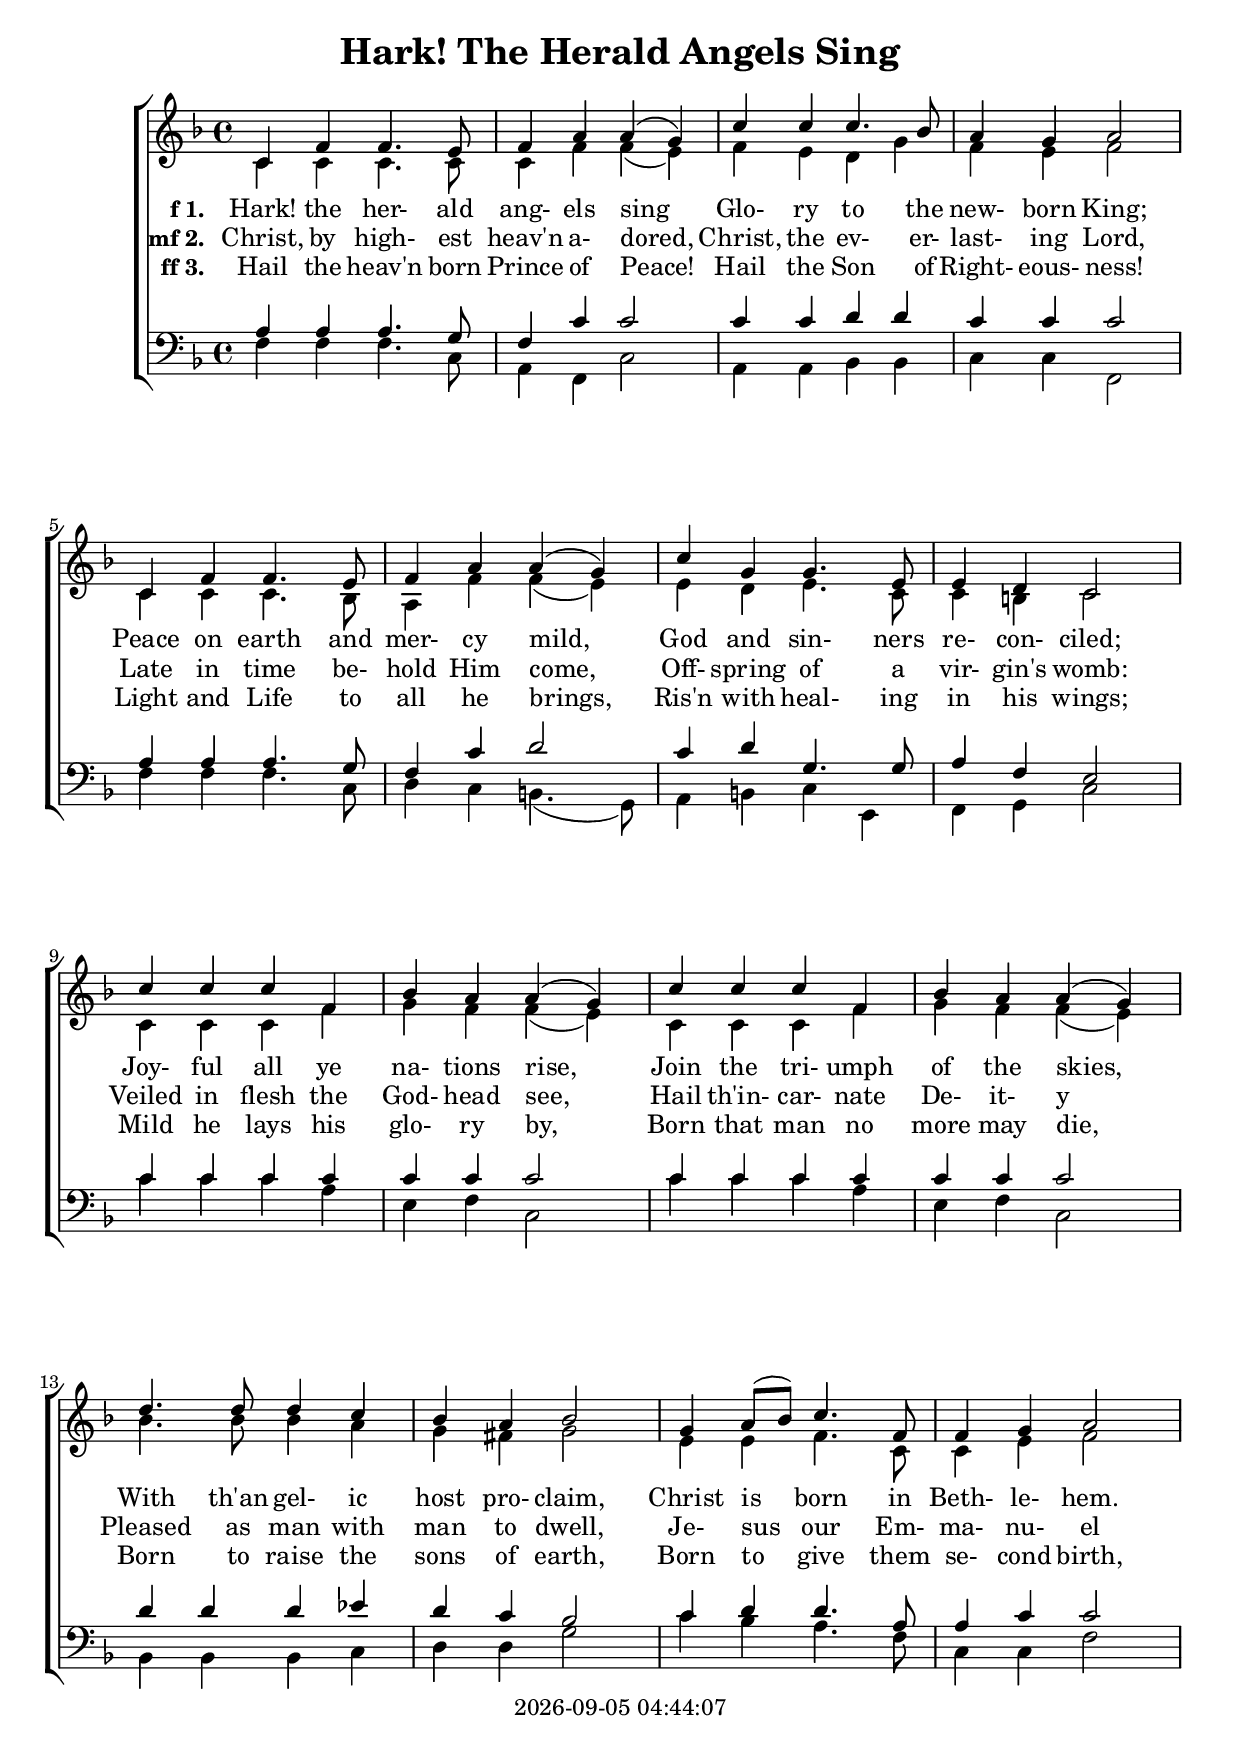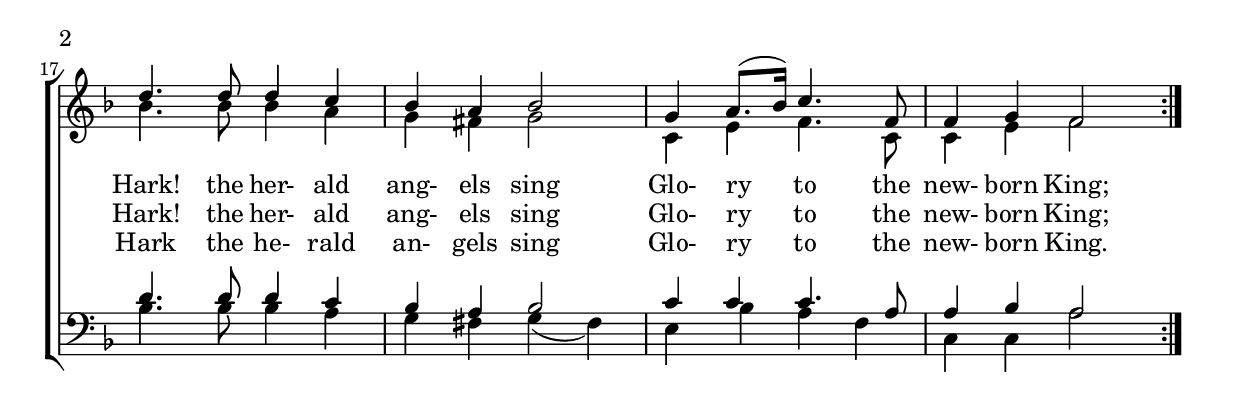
\version "2.13.53"

today = #(strftime "%Y-%m-%d %H:%M:%S" (localtime (current-time)))

\header{
    title = "Hark! The Herald Angels Sing"
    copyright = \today
}

global = \transpose g f {
  \time 4/4
  \key g \major
}

sopranomusic = \transpose g f \relative c' {
  \repeat volta 3 {
    d4 g g4. fis8 |
    g4 b b(a) |
    d d d4. c8 |
    b4 a b2 |
				%5
    d,4 g g4. fis8 |
    g4 b b(a) |
    d a a4. fis8 |
    fis4 e d2 |
    d'4 d d g, |
				%10
    c b b(a) |
    d d d g, |
    c b b(a) |
    e'4. e8 e4 d |
    c b c2 |
				%15
    a4 b8(c) d4. g,8 |
    g4 a b2 |
    e4. e8 e4 d |
    c b c2 |
    a4 b8.(c16) d4. g,8 |
				%20
    g4 a g2
  }
}

altomusic = \transpose g f \relative c' {
  \repeat volta 3 {
    d4 d d4. d8
    d4 g g(fis)
    g4 fis e a
    g fis g2
				% 5
    d4 d d4. c8
    b4 g' g(fis)
    fis4 e fis4. d8
    d4 cis4 d2
    d4 d d g
    a g g(fis)
    d d d g
    a g g(fis)
    c'4. c8 c4 b
    a gis a2
    fis4 fis g4. d8
    d4 fis g2
    c4. c8 c4 b
    a gis a2
    d,4 fis g4. d8
    d4 fis g2
  }
}

tenormusic = \transpose g f \relative c' {
  \repeat volta 3 {
    b4 b b4. a8
    g4 d' d2
    d4 d e e
    d d d2
    b4 b b4. a8
    g4 d' e2
    d4 e a,4. a8
    b4 g fis2
    d'4 d d d
    d d d2
    d4 d d d
    d d d2
    e4 e e f
    e d c2
    d4 e e4. b8
    b4 d d2
    e4. e8 e4 d
    c b c2
    d4 d d4. b8
    b4 c b2
  }
}

bassmusic = \transpose g f \relative c' {
  \repeat volta 3 {
    g4 g g4. d8
    b4 g d'2
    b4 b c c
    d d g,2
				% 5
    g'4 g g4. d8
    e4 d cis4.(a8)
    b4 cis d fis,
    g a d2
    d'4 d d b 
% 10
    fis g d2
    d'4 d d b
    fis4 g d2
    c4 c c d
    e e a2
% 15
    d4 c b4. g8 
    d4 d g2
    c4. c8 c4 b
    a gis a(gis)
    fis4 c' b g
% 20
    d d b'2
  }
}

verseone = \lyricmode {
  \set stanza = "f 1. "
  Hark! the her- ald ang- els sing
  Glo- ry to the new- born King;
  Peace on earth and mer- cy mild,
  God and sin- ners re- con- ciled;
  Joy- ful all ye na- tions rise,
  Join the tri- umph of the skies,
  With th'an gel- ic host pro- claim,
  Christ is born in Beth- le- hem.
  Hark! the her- ald ang- els sing
  Glo- ry to the new- born King;
}

Mverseone = \lyricmode {
  "/Hark! " "the " "her" "ald " "ang" "els " "sing"
  "/Glo" "ry " "to " "the " "new" "born " "King;"
  "/Peace " "on " "earth " "and " "mer" "cy " "mild,"
  "/God " "and " "sin" "ners " "re" "con" "ciled;"
  "/Joy" "ful " "all " "ye " "na" "tions " "rise,"
  "/Join " "the " "tri" "umph " "of " "the " "skies,"
  "/With " "th'an" "gel" "ic " "host " "pro" "claim,"
  "/Christ " "is " "born " "in " "Beth" "le" "hem."
  "/Hark! " "the " "her" "ald " "ang" "els " "sing"
  "/Glo" "ry " "to " "the " "new" "born " "King;"
}

versetwo = \lyricmode {
  \set stanza = "mf 2. "
  Christ, by high- est heav'n a- dored,
  Christ, the ev- er- last- ing Lord,
  Late in time be- hold Him come,
  Off- spring of a vir- gin's womb:
  Veiled in flesh the God- head see,
  Hail th'in- car- nate De- it- y
  Pleased as man with man to dwell,
  Je- sus our Em- ma- nu- el
  Hark! the her- ald ang- els sing
  Glo- ry to the new- born King;
}

Mversetwo = \lyricmode {
  "\Christ, " "by " "high" "est " "heav'n " "a" "dored,"
  "/Christ, " "the " "ev" "er" "last" "ing " "Lord,"
  "/Late " "in " "time " "be" "hold " "Him " "come,"
  "/Off" "spring " "of " "a " "vir" "gin's " "womb:"
  "/Veiled " "in " "flesh " "the " "God" "head " "see,"
  "/Hail " "th'in" "car" "nate " "De" "it" "y"
  "/Pleased " "as " "man " "with " "man " "to " "dwell,"
  "/Je" "sus " "our " "Em" "ma" "nu" "el"
  "/Hark! " "the " "her" "ald " "ang" "els " "sing"
  "/Glo" "ry " "to " "the " "new" "born " "King;"
}

versethree = \lyricmode {
  \set stanza = "ff 3. "
  Hail the heav'n born Prince of Peace!
  Hail the Son of Right- eous- ness!
  Light and Life to all he brings,
  Ris'n with heal- ing in his wings;
  Mild he lays his glo- ry by,
  Born that man no more may die,
  Born to raise the sons of earth,
  Born to give them se- cond birth,
  Hark the he- rald an- gels sing
  Glo- ry to the new- born King.
}

Mversethree = \lyricmode {
  "\Hail " "the " "heav'n " "born " "Prince " "of " "Peace!"
  "/Hail " "the " "Son " "of " "Right" "eous" "ness!"
  "/Light " "and " "Life " "to " "all " "he " "brings,"
  "/Ris'n " "with " "heal" "ing " "in " "his " "wings;"
  "/Mild " "he " "lays " "his " "glo" "ry " "by,"
  "/Born " "that " "man " "no " "more " "may " "die,"
  "/Born " "to " "raise " "the " "sons " "of " "earth,"
  "/Born " "to " "give " "them " "se" "cond " "birth,"
  "/Hark " "the " "he" "rald " "an" "gels " "sing"
  "/Glo" "ry " "to " "the " "new" "born " "King."
}

\book
{
  \score {
    \new ChoirStaff <<
      \new Staff = "women" <<
	\new Voice = "sopranos" { \voiceOne \global \sopranomusic }
	\new Voice = "altos" { \voiceTwo \global \altomusic}
      >>
      \new Lyrics \lyricsto "sopranos" { \verseone}
      \new Lyrics \lyricsto "sopranos" { \versetwo }
      \new Lyrics \lyricsto "sopranos" { \versethree }
      \new Staff = "men" <<
	\new Voice = "tenors" { \clef "bass" \voiceOne \global \tenormusic}
	\new Voice = "basses" { \voiceTwo\global \bassmusic}
      >>
    >>
    \layout {
      \context {
        \RemoveEmptyStaffContext
      }
    }
  }
  \score {
    \new ChoirStaff <<
      \new Staff = "women" <<
        \set Staff.midiInstrument = #"flute"
	\new Voice = "sopranos" { \voiceOne \global R1 \unfoldRepeats \sopranomusic }
        \set Staff.midiInstrument = #"clarinet"
	\new Voice = "altos" { \voiceTwo \global R1 \unfoldRepeats \altomusic}
      >>
      \new Lyrics \lyricsto "sopranos" { \Mverseone \Mversetwo \Mversethree}
      \new Staff = "men" <<
        \set Staff.midiInstrument = #"oboe"
	\new Voice = "tenors" { \clef "bass" \voiceOne \global R1 \unfoldRepeats \tenormusic}
        \set Staff.midiInstrument = #"bassoon"
	\new Voice = "basses" { \voiceTwo \global R1 \unfoldRepeats \bassmusic}
      >>
    >>
    \midi {
      \context {
	\Staff
	\remove "Staff_performer"
      }
      \context {
	\Voice
	\consists "Staff_performer"
      }
      \context {
	\Score
	tempoWholesPerMinute = #(ly:make-moment 120 4)
      }
    }

  }
}
